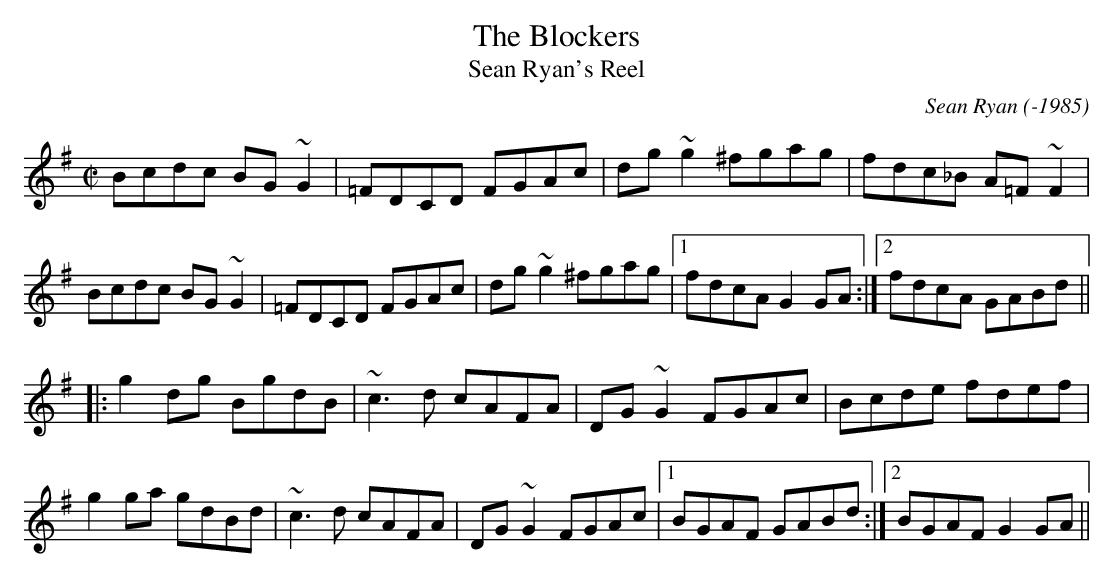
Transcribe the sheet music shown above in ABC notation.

X:1
T:Blockers, The
T:Sean Ryan's Reel
C:Sean Ryan (-1985)
M:C|
K:G
Bcdc BG~G2 | =FDCD FGAc | dg~g2 ^fgag | fdc_B A=F~F2 |
Bcdc BG~G2 | =FDCD FGAc | dg~g2 ^fgag |1 fdcA G2GA :|2 fdcA GABd ||
|: g2dg BgdB | ~c3d cAFA | DG~G2 FGAc | Bcde fdef |
g2ga gdBd | ~c3d cAFA | DG~G2 FGAc |1 BGAF GABd :|2 BGAF G2GA ||
